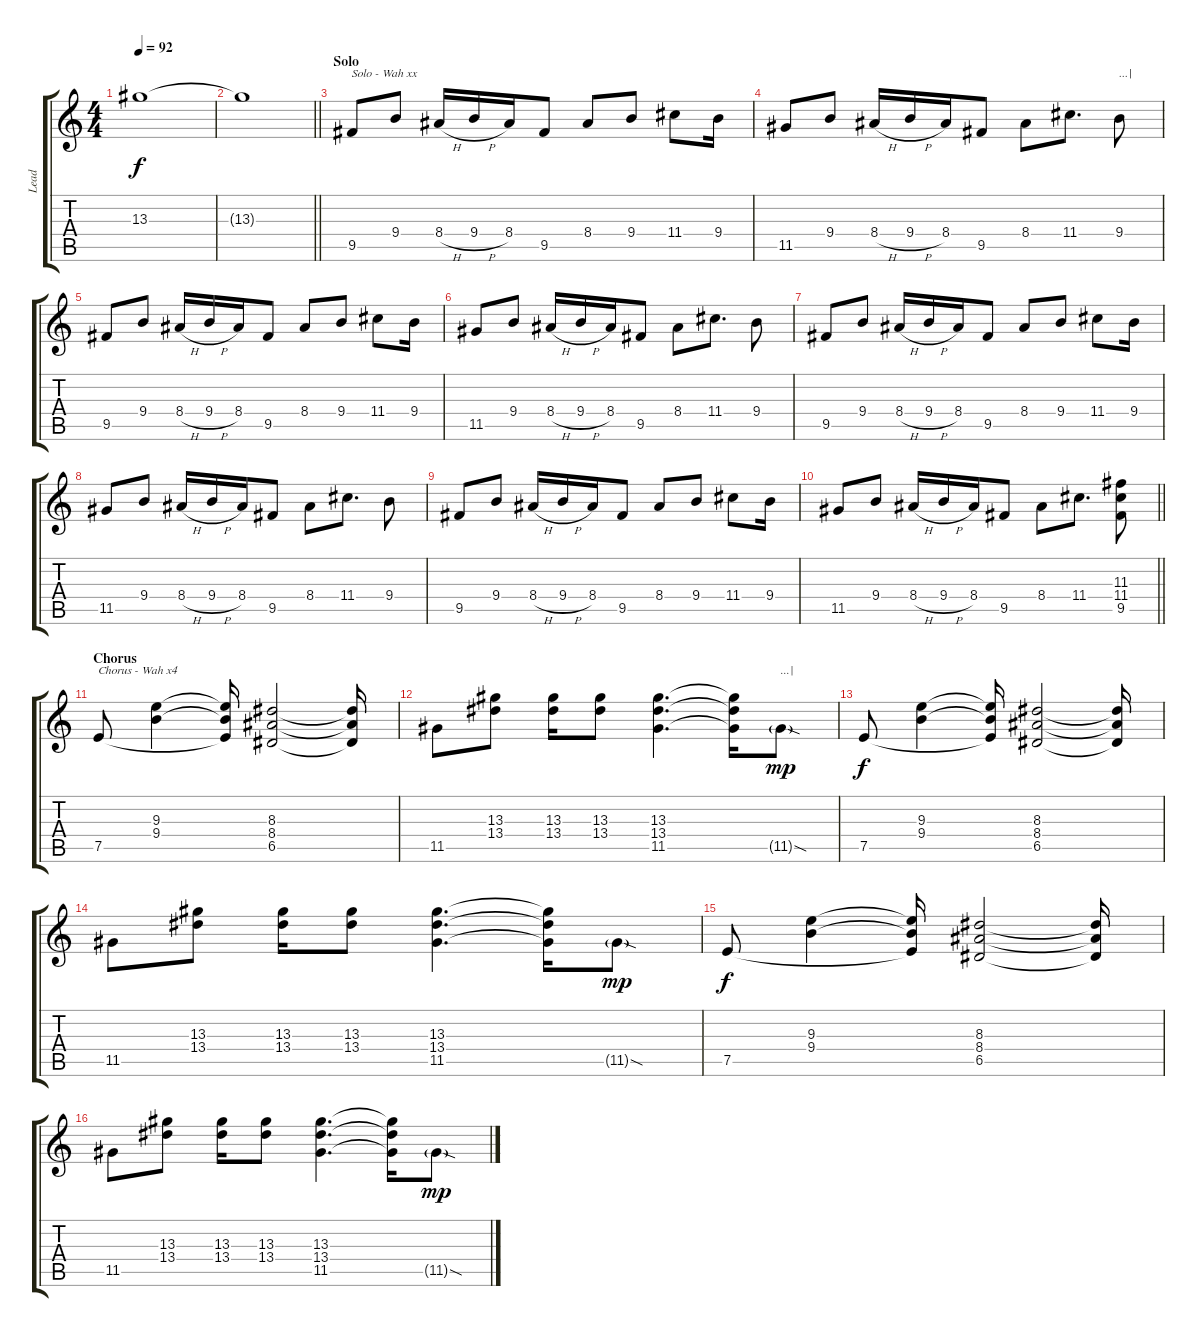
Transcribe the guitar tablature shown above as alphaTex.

\track ("Lead" "Lead") {instrument overdrivenguitar}
\staff {score tabs}
\tuning (E4 B3 G3 D3 A2 E2) {hide}
\ts (4 4)
\tempo 92
\clef g2
\ks c
13.3{t}.1{dy f} |
\barLineRight lightlight
13.3{t}.1 |
\section ("" "Solo")
9.5.8{txt "Solo - Wah xx" volume 12} 9.4.8 8.4{h}.16 9.4{h}.16 8.4.16 9.5.8 8.4.8 9.4.8 11.4.8 9.4.16 |
11.5.8 9.4.8 8.4{h}.16 9.4{h}.16 8.4.16 9.5.8 8.4.8 11.4.8{d} 9.4.8{txt "...|"} |
9.5.8 9.4.8 8.4{h}.16 9.4{h}.16 8.4.16 9.5.8 8.4.8 9.4.8 11.4.8 9.4.16 |
11.5.8 9.4.8 8.4{h}.16 9.4{h}.16 8.4.16 9.5.8 8.4.8 11.4.8{d} 9.4.8 |
9.5.8 9.4.8 8.4{h}.16 9.4{h}.16 8.4.16 9.5.8 8.4.8 9.4.8 11.4.8 9.4.16 |
11.5.8 9.4.8 8.4{h}.16 9.4{h}.16 8.4.16 9.5.8 8.4.8 11.4.8{d} 9.4.8 |
9.5.8 9.4.8 8.4{h}.16 9.4{h}.16 8.4.16 9.5.8 8.4.8 9.4.8 11.4.8 9.4.16 |
\barLineRight lightlight
11.5.8 9.4.8 8.4{h}.16 9.4{h}.16 8.4.16 9.5.8 8.4.8 11.4.8{d} (11.3 11.4 9.5).8 |
\section ("" "Chorus")
7.5.8{txt "Chorus - Wah x4"} (9.3 9.4).4 (9.3{t} 9.4{t} 7.5{t}).16 (8.3 8.4 6.5).2 (8.3{t} 8.4{t} 6.5{t}).16 |
11.5.8 (13.3 13.4).8 (13.3 13.4).16 (13.3 13.4).8 (13.3 13.4 11.5).4{d} (13.3{t} 13.4{t} 11.5{t}).16 11.5{sod g}.8{txt "...|" dy mp} |
7.5.8{dy f} (9.3 9.4).4 (9.3{t} 9.4{t} 7.5{t}).16 (8.3 8.4 6.5).2 (8.3{t} 8.4{t} 6.5{t}).16 |
11.5.8 (13.3 13.4).8 (13.3 13.4).16 (13.3 13.4).8 (13.3 13.4 11.5).4{d} (13.3{t} 13.4{t} 11.5{t}).16 11.5{sod g}.8{dy mp} |
7.5.8{dy f} (9.3 9.4).4 (9.3{t} 9.4{t} 7.5{t}).16 (8.3 8.4 6.5).2 (8.3{t} 8.4{t} 6.5{t}).16 |
11.5.8 (13.3 13.4).8 (13.3 13.4).16 (13.3 13.4).8 (13.3 13.4 11.5).4{d} (13.3{t} 13.4{t} 11.5{t}).16 11.5{sod g}.8{dy mp}
